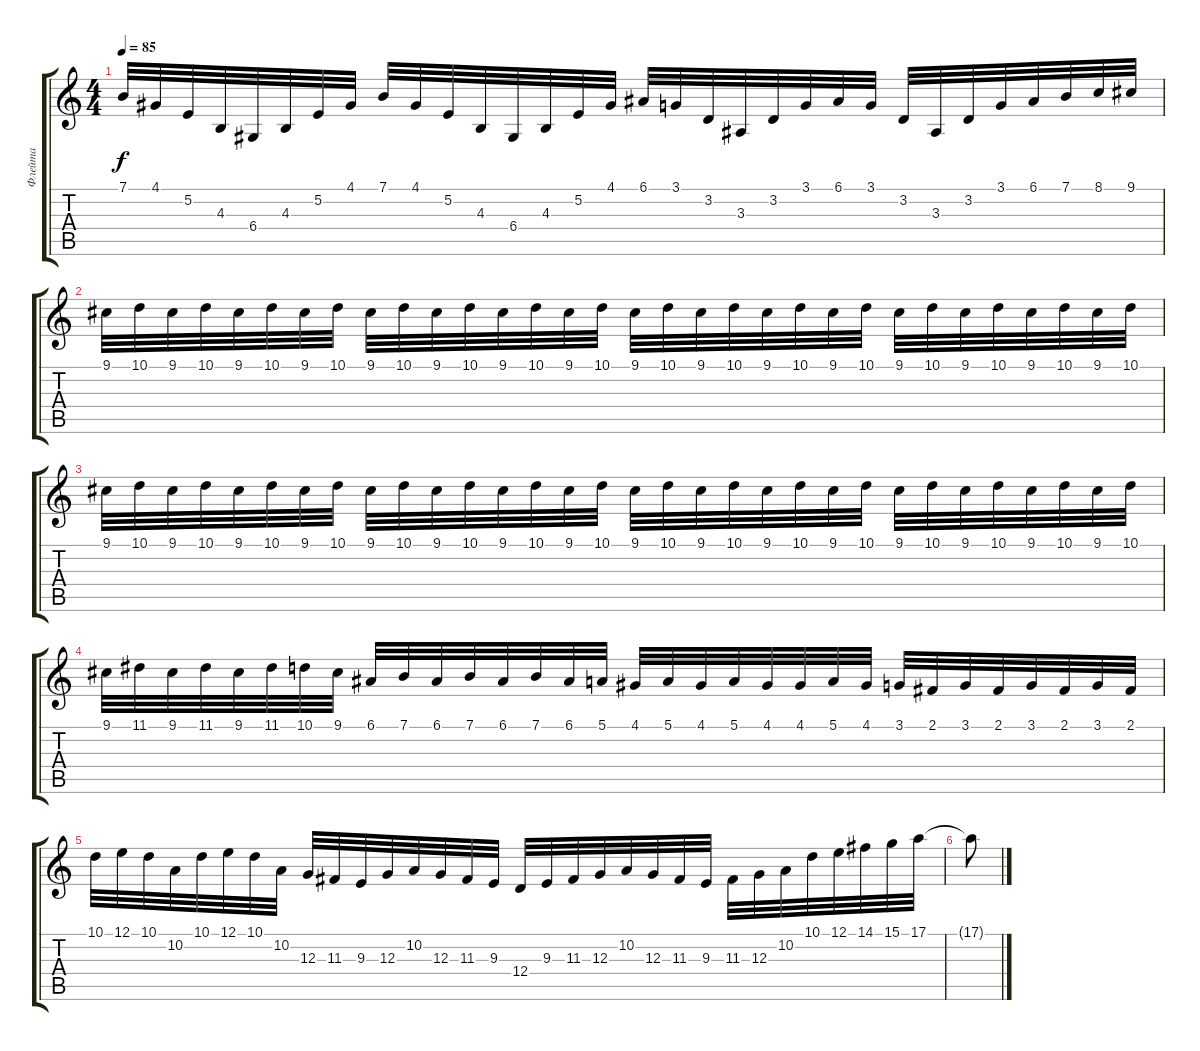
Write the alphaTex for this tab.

\track ("Флейта" "Флейта") {instrument flute}
\staff {score tabs}
\tuning (E4 B3 G3 D3 A2 E2) {hide}
\ts (4 4)
\tempo 85
\clef g2
\ks c
7.1.32{dy f} 4.1.32 5.2.32 4.3.32 6.4.32 4.3.32 5.2.32 4.1.32 7.1.32 4.1.32 5.2.32 4.3.32 6.4.32 4.3.32 5.2.32 4.1.32 6.1.32 3.1.32 3.2.32 3.3.32 3.2.32 3.1.32 6.1.32 3.1.32 3.2.32 3.3.32 3.2.32 3.1.32 6.1.32 7.1.32 8.1.32 9.1.32 |
9.1.32 10.1.32 9.1.32 10.1.32 9.1.32 10.1.32 9.1.32 10.1.32 9.1.32 10.1.32 9.1.32 10.1.32 9.1.32 10.1.32 9.1.32 10.1.32 9.1.32 10.1.32 9.1.32 10.1.32 9.1.32 10.1.32 9.1.32 10.1.32 9.1.32 10.1.32 9.1.32 10.1.32 9.1.32 10.1.32 9.1.32 10.1.32 |
9.1.32 10.1.32 9.1.32 10.1.32 9.1.32 10.1.32 9.1.32 10.1.32 9.1.32 10.1.32 9.1.32 10.1.32 9.1.32 10.1.32 9.1.32 10.1.32 9.1.32 10.1.32 9.1.32 10.1.32 9.1.32 10.1.32 9.1.32 10.1.32 9.1.32 10.1.32 9.1.32 10.1.32 9.1.32 10.1.32 9.1.32 10.1.32 |
9.1.32 11.1.32 9.1.32 11.1.32 9.1.32 11.1.32 10.1.32 9.1.32 6.1.32 7.1.32 6.1.32 7.1.32 6.1.32 7.1.32 6.1.32 5.1.32 4.1.32 5.1.32 4.1.32 5.1.32 4.1.32 4.1.32 5.1.32 4.1.32 3.1.32 2.1.32 3.1.32 2.1.32 3.1.32 2.1.32 3.1.32 2.1.32 |
10.1.32 12.1.32 10.1.32 10.2.32 10.1.32 12.1.32 10.1.32 10.2.32 12.3.32 11.3.32 9.3.32 12.3.32 10.2.32 12.3.32 11.3.32 9.3.32 12.4.32 9.3.32 11.3.32 12.3.32 10.2.32 12.3.32 11.3.32 9.3.32 11.3.32 12.3.32 10.2.32 10.1.32 12.1.32 14.1.32 15.1.32 17.1.32 |
17.1{t}.8
